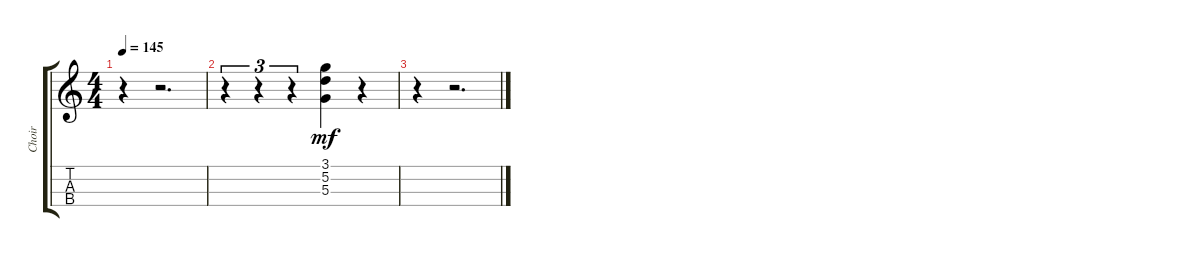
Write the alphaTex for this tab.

\track ("Choir" "Choir") {instrument violin}
\staff {score tabs}
\tuning (E5 A4 D4 G3) {hide}
\ts (4 4)
\tempo 145
\clef g2
\ks c
r.4{dy mf} r.2{d} |
r.4{tu (3 2)} r.4{tu (3 2)} r.4{tu (3 2)} (3.1 5.2 5.3).4 r.4 |
r.4 r.2{d}
